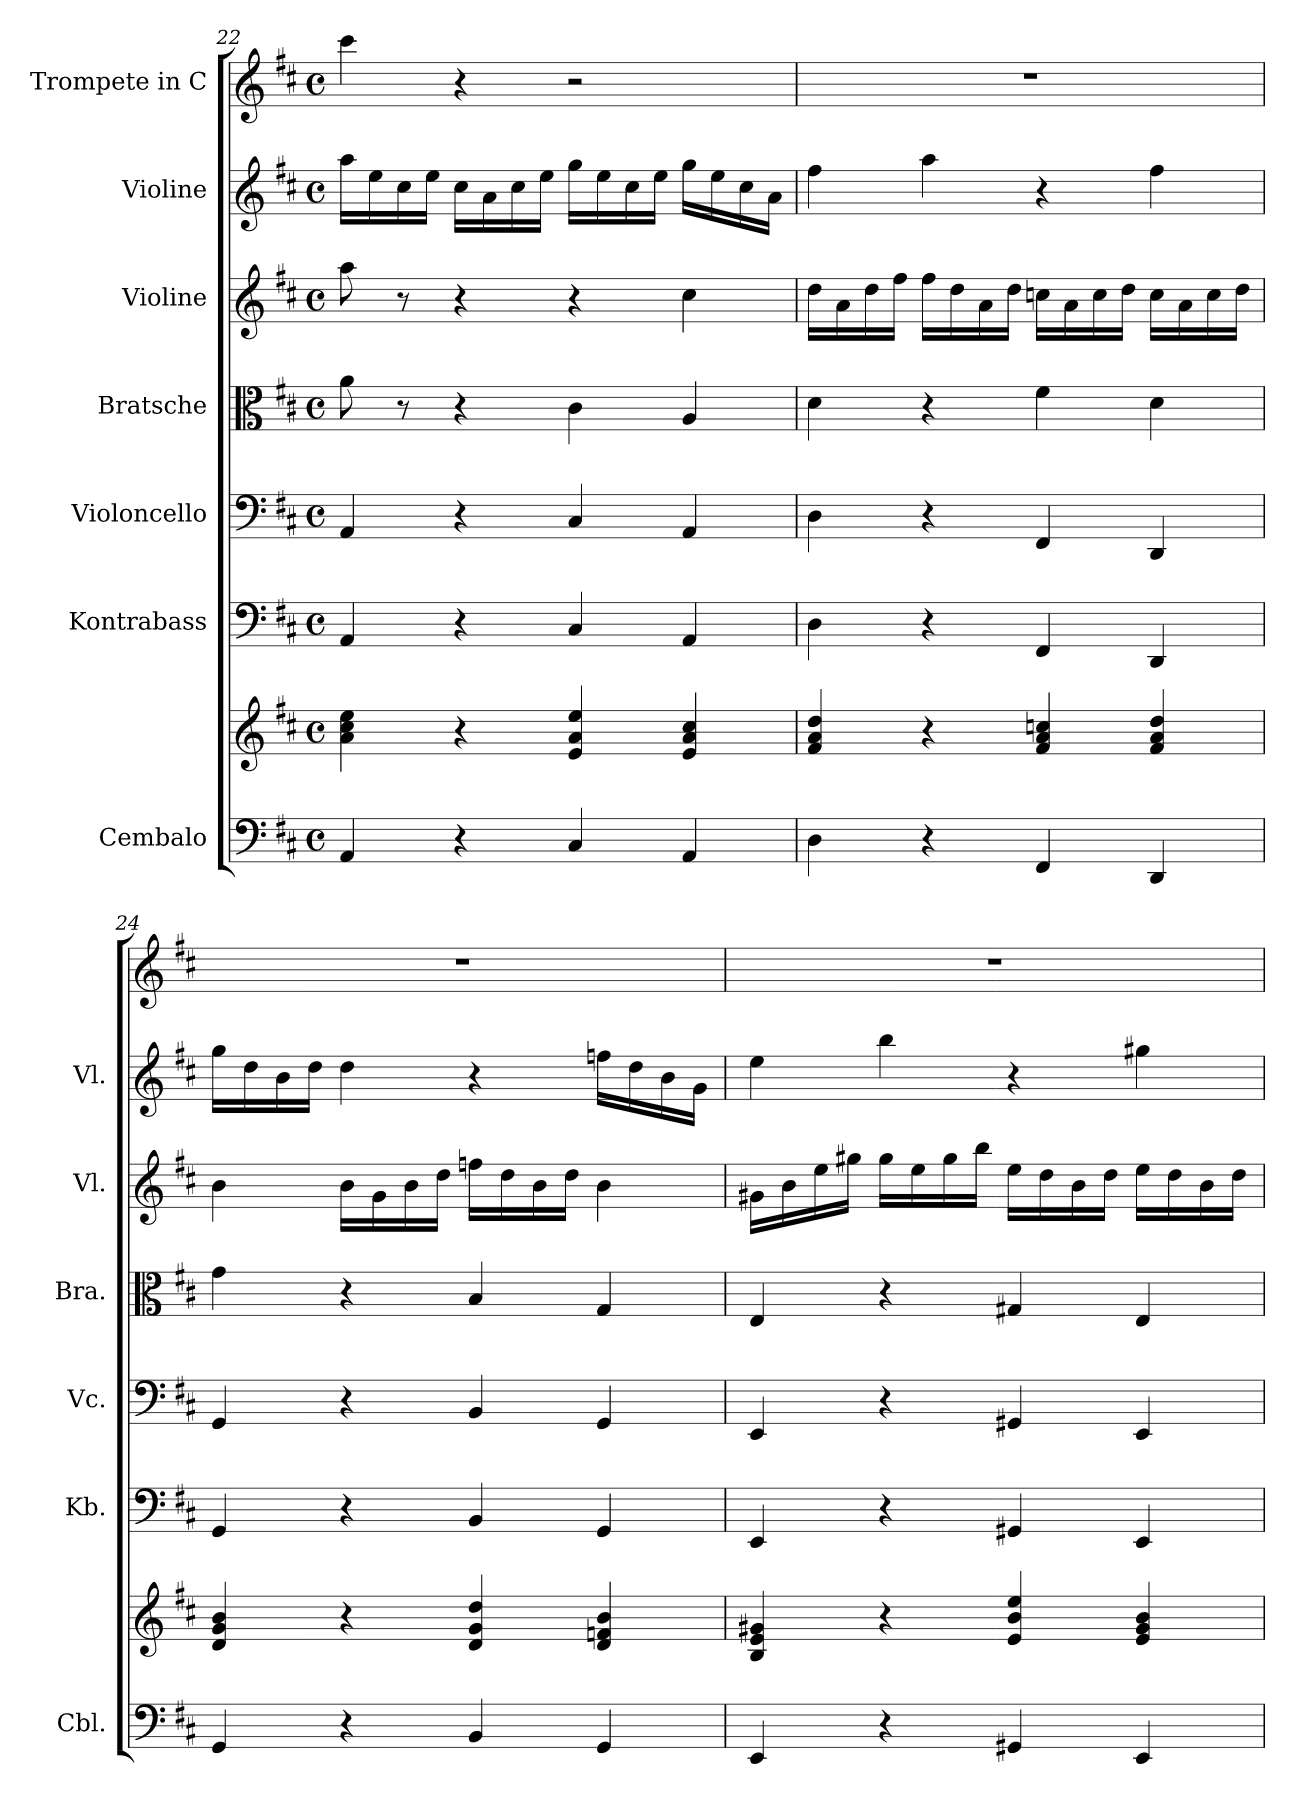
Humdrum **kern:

**kern	**kern	**kern	**kern	**kern	**kern	**kern	**kern
*part7	*part7	*part6	*part5	*part4	*part3	*part2	*part1
*staff8	*staff7	*staff6	*staff5	*staff4	*staff3	*staff2	*staff1
*I"Cembalo	*	*I"Kontrabass	*I"Violoncello	*I"Bratsche	*I"Violine	*I"Violine	*I"Trompete in C
*I'Cbl.	*	*I'Kb.	*I'Vc.	*I'Bra.	*I'Vl.	*I'Vl.	*
*clefF4	*clefG2	*clefF4	*clefF4	*clefC3	*clefG2	*clefG2	*clefG2
*	*	*ITrd7c12	*	*	*	*	*
*k[f#c#]	*k[f#c#]	*k[f#c#]	*k[f#c#]	*k[f#c#]	*k[f#c#]	*k[f#c#]	*k[f#c#]
*M4/4	*M4/4	*M4/4	*M4/4	*M4/4	*M4/4	*M4/4	*M4/4
*met(c)	*met(c)	*met(c)	*met(c)	*met(c)	*met(c)	*met(c)	*met(c)
=22	=22	=22	=22	=22	=22	=22	=22
4AA/	4a\ 4cc#\ 4ee\	4AAA/	4AA/	8a\	8aa\	16aa\LL	4ccc#\
.	.	.	.	.	.	16ee\	.
.	.	.	.	8r	8r	16cc#\	.
.	.	.	.	.	.	16ee\JJ	.
4r	4r	4r	4r	4r	4r	16cc#\LL	4r
.	.	.	.	.	.	16a\	.
.	.	.	.	.	.	16cc#\	.
.	.	.	.	.	.	16ee\JJ	.
4C#/	4e/ 4a/ 4ee/	4CC#/	4C#/	4c#\	4r	16gg\LL	2r
.	.	.	.	.	.	16ee\	.
.	.	.	.	.	.	16cc#\	.
.	.	.	.	.	.	16ee\JJ	.
4AA/	4e/ 4a/ 4cc#/	4AAA/	4AA/	4A/	4cc#\	16gg\LL	.
.	.	.	.	.	.	16ee\	.
.	.	.	.	.	.	16cc#\	.
.	.	.	.	.	.	16a\JJ	.
=23	=23	=23	=23	=23	=23	=23	=23
4D\	4f#/ 4a/ 4dd/	4DD\	4D\	4d\	16dd\LL	4ff#\	1r
.	.	.	.	.	16a\	.	.
.	.	.	.	.	16dd\	.	.
.	.	.	.	.	16ff#\JJ	.	.
4r	4r	4r	4r	4r	16ff#\LL	4aa\	.
.	.	.	.	.	16dd\	.	.
.	.	.	.	.	16a\	.	.
.	.	.	.	.	16dd\JJ	.	.
4FF#/	4f#/ 4a/ 4ccn/	4FFF#/	4FF#/	4f#\	16ccn\LL	4r	.
.	.	.	.	.	16a\	.	.
.	.	.	.	.	16cc\	.	.
.	.	.	.	.	16dd\JJ	.	.
4DD/	4f#/ 4a/ 4dd/	4DDD/	4DD/	4d\	16cc\LL	4ff#\	.
.	.	.	.	.	16a\	.	.
.	.	.	.	.	16cc\	.	.
.	.	.	.	.	16dd\JJ	.	.
!!LO:PB:g=z
=24	=24	=24	=24	=24	=24	=24	=24
4GG/	4d/ 4g/ 4b/	4GGG/	4GG/	4g\	4b\	16gg\LL	1r
.	.	.	.	.	.	16dd\	.
.	.	.	.	.	.	16b\	.
.	.	.	.	.	.	16dd\JJ	.
4r	4r	4r	4r	4r	16b\LL	4dd\	.
.	.	.	.	.	16g\	.	.
.	.	.	.	.	16b\	.	.
.	.	.	.	.	16dd\JJ	.	.
4BB/	4d/ 4g/ 4dd/	4BBB/	4BB/	4B/	16ffn\LL	4r	.
.	.	.	.	.	16dd\	.	.
.	.	.	.	.	16b\	.	.
.	.	.	.	.	16dd\JJ	.	.
4GG/	4d/ 4fn/ 4b/	4GGG/	4GG/	4G/	4b\	16ffn\LL	.
.	.	.	.	.	.	16dd\	.
.	.	.	.	.	.	16b\	.
.	.	.	.	.	.	16g\JJ	.
=25	=25	=25	=25	=25	=25	=25	=25
4EE/	4B/ 4e/ 4g#X/	4EEE/	4EE/	4E/	16g#X\LL	4ee\	1r
.	.	.	.	.	16b\	.	.
.	.	.	.	.	16ee\	.	.
.	.	.	.	.	16gg#X\JJ	.	.
4r	4r	4r	4r	4r	16gg#\LL	4bb\	.
.	.	.	.	.	16ee\	.	.
.	.	.	.	.	16gg#\	.	.
.	.	.	.	.	16bb\JJ	.	.
4GG#X/	4e/ 4b/ 4ee/	4GGG#X/	4GG#X/	4G#X/	16ee\LL	4r	.
.	.	.	.	.	16dd\	.	.
.	.	.	.	.	16b\	.	.
.	.	.	.	.	16dd\JJ	.	.
4EE/	4e/ 4g#/ 4b/	4EEE/	4EE/	4E/	16ee\LL	4gg#X\	.
.	.	.	.	.	16dd\	.	.
.	.	.	.	.	16b\	.	.
.	.	.	.	.	16dd\JJ	.	.
=	=	=	=	=	=	=	=
*-	*-	*-	*-	*-	*-	*-	*-
